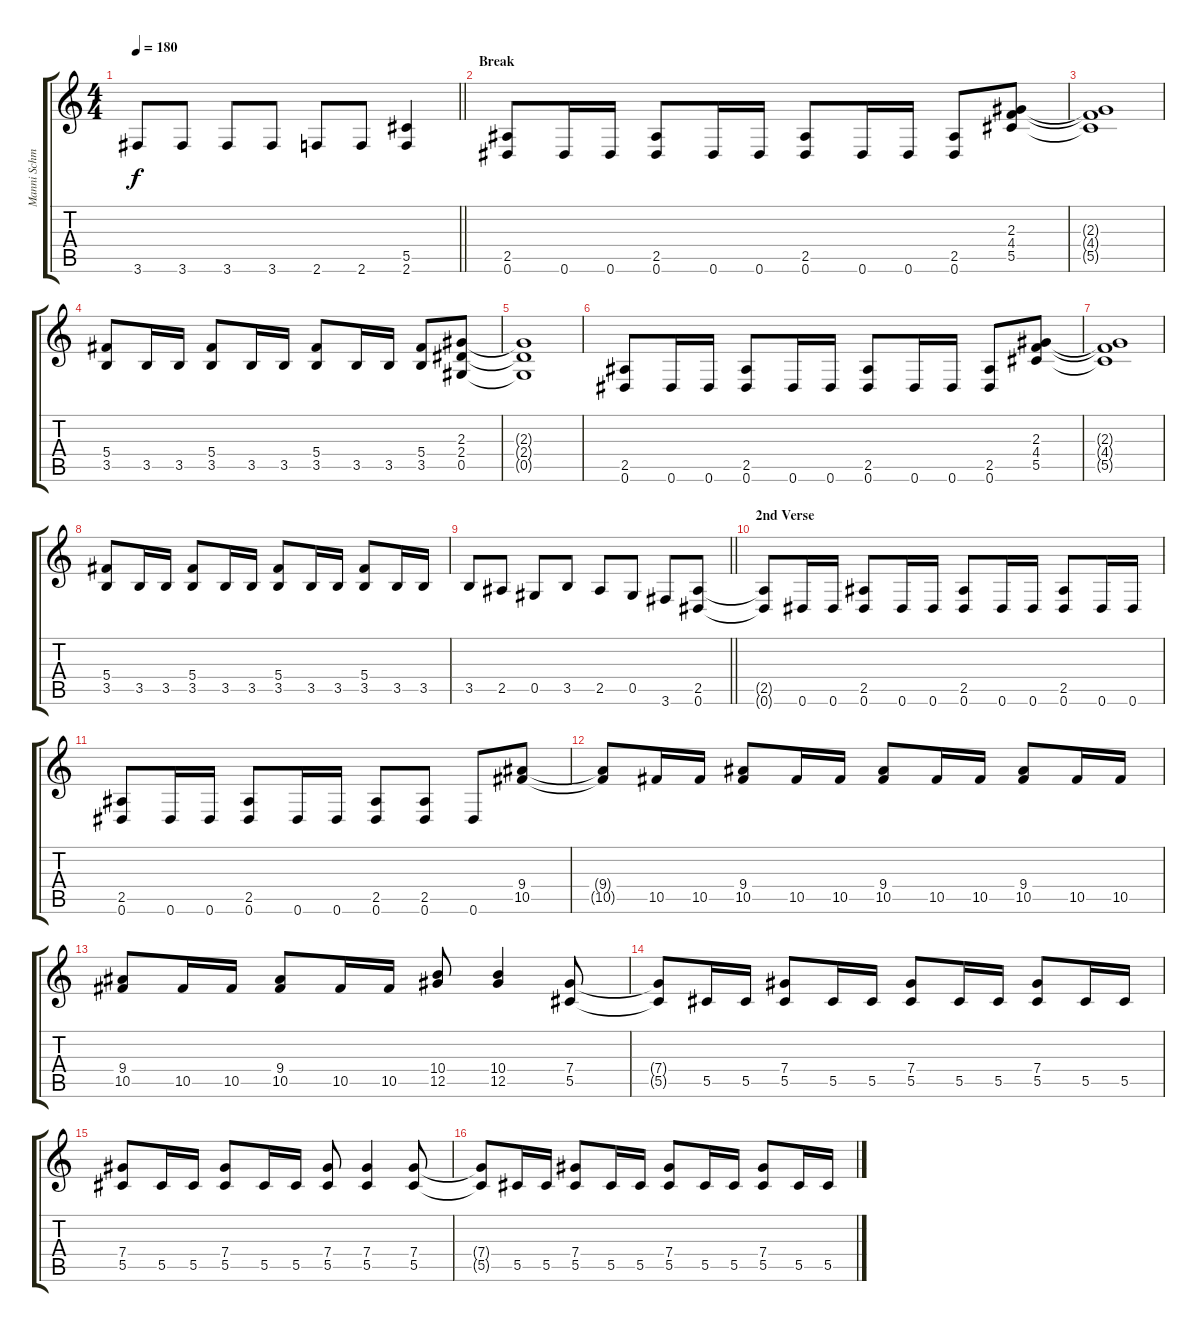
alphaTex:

\track ("Manni Schmidt" "Manni Schm") {instrument distortionguitar}
\staff {score tabs}
\tuning (Eb4 Bb3 Gb3 Db3 Ab2 Eb2) {hide}
\ts (4 4)
\tempo 180
\clef g2
\barLineRight lightlight
\ks c
3.6.8{dy f} 3.6.8 3.6.8 3.6.8 2.6.8 2.6.8 (5.5 2.6).4 |
\section ("" "Break")
(2.5 0.6).8 0.6.16 0.6.16 (2.5 0.6).8 0.6.16 0.6.16 (2.5 0.6).8 0.6.16 0.6.16 (2.5 0.6).8 (2.3 4.4 5.5).8 |
(2.3{t} 4.4{t} 5.5{t}).1 |
(5.4 3.5).8 3.5.16 3.5.16 (5.4 3.5).8 3.5.16 3.5.16 (5.4 3.5).8 3.5.16 3.5.16 (5.4 3.5).8 (2.3 2.4 0.5).8 |
(2.3{t} 2.4{t} 0.5{t}).1 |
(2.5 0.6).8 0.6.16 0.6.16 (2.5 0.6).8 0.6.16 0.6.16 (2.5 0.6).8 0.6.16 0.6.16 (2.5 0.6).8 (2.3 4.4 5.5).8 |
(2.3{t} 4.4{t} 5.5{t}).1 |
(5.4 3.5).8 3.5.16 3.5.16 (5.4 3.5).8 3.5.16 3.5.16 (5.4 3.5).8 3.5.16 3.5.16 (5.4 3.5).8 3.5.16 3.5.16 |
\barLineRight lightlight
3.5.8 2.5.8 0.5.8 3.5.8 2.5.8 0.5.8 3.6.8 (2.5 0.6).8 |
\section ("" "2nd Verse")
(2.5{t} 0.6{t}).8 0.6.16 0.6.16 (2.5 0.6).8 0.6.16 0.6.16 (2.5 0.6).8 0.6.16 0.6.16 (2.5 0.6).8 0.6.16 0.6.16 |
(2.5 0.6).8 0.6.16 0.6.16 (2.5 0.6).8 0.6.16 0.6.16 (2.5 0.6).8 (2.5 0.6).8 0.6.8 (9.4 10.5).8 |
(9.4{t} 10.5{t}).8 10.5.16 10.5.16 (9.4 10.5).8 10.5.16 10.5.16 (9.4 10.5).8 10.5.16 10.5.16 (9.4 10.5).8 10.5.16 10.5.16 |
(9.4 10.5).8 10.5.16 10.5.16 (9.4 10.5).8 10.5.16 10.5.16 (10.4 12.5).8 (10.4 12.5).4 (7.4 5.5).8 |
(7.4{t} 5.5{t}).8 5.5.16 5.5.16 (7.4 5.5).8 5.5.16 5.5.16 (7.4 5.5).8 5.5.16 5.5.16 (7.4 5.5).8 5.5.16 5.5.16 |
(7.4 5.5).8 5.5.16 5.5.16 (7.4 5.5).8 5.5.16 5.5.16 (7.4 5.5).8 (7.4 5.5).4 (7.4 5.5).8 |
(7.4{t} 5.5{t}).8 5.5.16 5.5.16 (7.4 5.5).8 5.5.16 5.5.16 (7.4 5.5).8 5.5.16 5.5.16 (7.4 5.5).8 5.5.16 5.5.16
